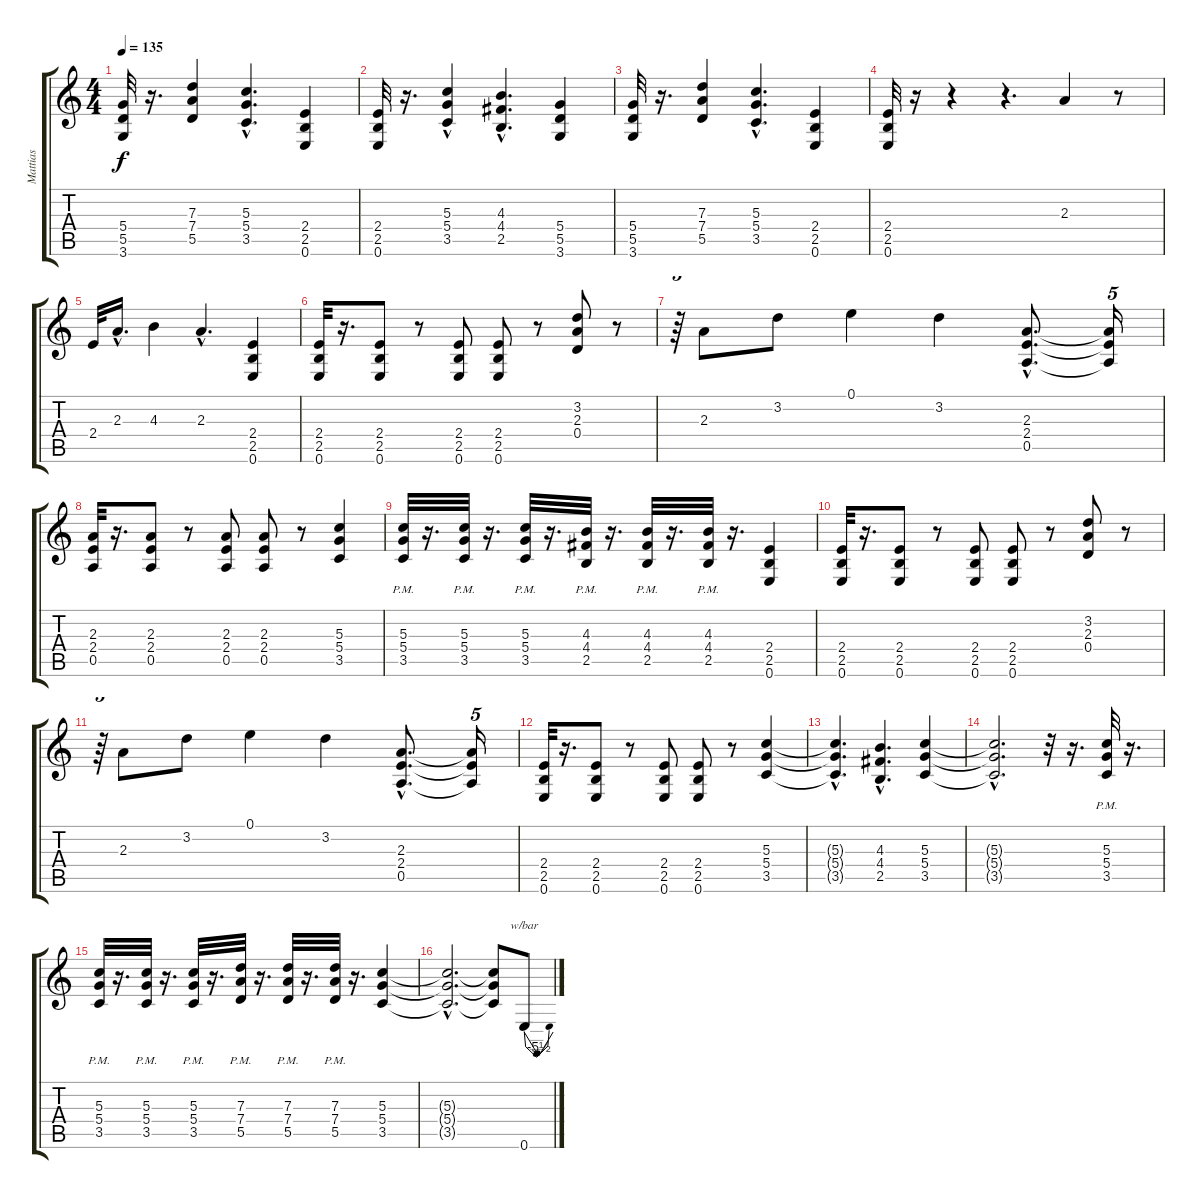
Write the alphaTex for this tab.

\track ("Mattias" "Mattias") {instrument distortionguitar}
\staff {score tabs}
\tuning (E4 B3 G3 D3 A2 E2) {hide}
\ts (4 4)
\tempo 135
\clef g2
\ks c
(5.4 5.5 3.6).32{dy f} r.16{d} (7.3 7.4 5.5).4 (5.3{hac} 5.4{hac} 3.5{hac}).4{d} (2.4 2.5 0.6).4 |
(2.4 2.5 0.6).32 r.16{d} (5.3{hac} 5.4 3.5).4 (4.3{hac} 4.4{hac} 2.5{hac}).4{d} (5.4 5.5 3.6).4 |
(5.4 5.5 3.6).32 r.16{d} (7.3 7.4 5.5).4 (5.3{hac} 5.4{hac} 3.5{hac}).4{d} (2.4 2.5 0.6).4 |
(2.4 2.5 0.6).32 r.16 r.4 r.4{d} 2.3.4 r.8 |
2.4.32 2.3{hac}.16{d} 4.3.4 2.3{hac}.4{d} (2.4 2.5 0.6).4 |
(2.4 2.5 0.6).32 r.16{d} (2.4 2.5 0.6).8 r.8 (2.4 2.5 0.6).8 (2.4 2.5 0.6).8 r.8 (3.2 2.3 0.4).8 r.8 |
r.64{tu (5 4)} 2.3.8 3.2.8 0.1.4 3.2.4 (2.3{hac} 2.4{hac} 0.5{hac}).8{d} (2.3{t} 2.4{t} 0.5{t}).16{tu (5 4)} |
(2.3 2.4 0.5).32 r.16{d} (2.3 2.4 0.5).8 r.8 (2.3 2.4 0.5).8 (2.3 2.4 0.5).8 r.8 (5.3 5.4 3.5).4 |
(5.3 5.4{pm} 3.5).32 r.16{d} (5.3 5.4{pm} 3.5).32 r.16{d} (5.3 5.4{pm} 3.5).32 r.16{d} (4.3 4.4{pm} 2.5).32 r.16{d} (4.3 4.4{pm} 2.5).32 r.16{d} (4.3 4.4{pm} 2.5).32 r.16{d} (2.4 2.5 0.6).4 |
(2.4 2.5 0.6).32 r.16{d} (2.4 2.5 0.6).8 r.8 (2.4 2.5 0.6).8 (2.4 2.5 0.6).8 r.8 (3.2 2.3 0.4).8 r.8 |
r.64{tu (5 4)} 2.3.8 3.2.8 0.1.4 3.2.4 (2.3{hac} 2.4{hac} 0.5{hac}).8{d} (2.3{t} 2.4{t} 0.5{t}).16{tu (5 4)} |
(2.4 2.5 0.6).32 r.16{d} (2.4 2.5 0.6).8 r.8 (2.4 2.5 0.6).8 (2.4 2.5 0.6).8 r.8 (5.3 5.4 3.5).4 |
(5.3{hac t} 5.4{hac t} 3.5{hac t}).4{d} (4.3{hac} 4.4{hac} 2.5{hac}).4{d} (5.3 5.4 3.5).4 |
(5.3{hac t} 5.4{hac t} 3.5{hac t}).2{d} r.32 r.16{d} (5.3 5.4{pm} 3.5).32 r.16{d} |
(5.3 5.4{pm} 3.5).32 r.16{d} (5.3 5.4{pm} 3.5).32 r.16{d} (5.3 5.4{pm} 3.5).32 r.16{d} (7.3 7.4{pm} 5.5).32 r.16{d} (7.3 7.4{pm} 5.5).32 r.16{d} (7.3 7.4{pm} 5.5).32 r.16{d} (5.3 5.4 3.5).4 |
(5.3{hac t} 5.4{hac t} 3.5{hac t}).2{d} (5.3{t} 5.4{t} 3.5{t}).8 0.6.8{tbe (dip default 0 0 30 -22 60 0)}
